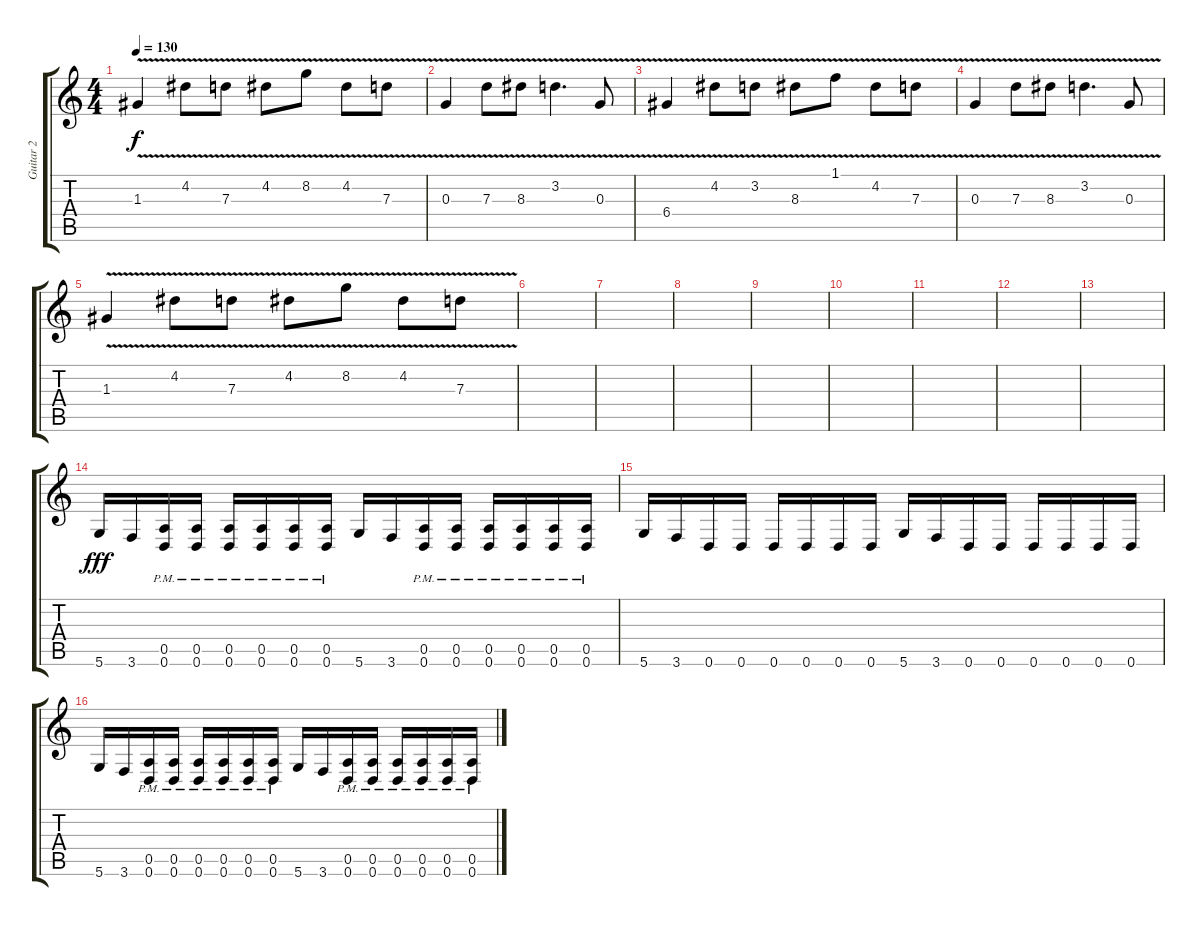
\track ("Guitar 2" "Guitar 2") {instrument overdrivenguitar}
\staff {score tabs}
\tuning (E4 B3 G3 D3 A2 D2) {hide}
\ts (4 4)
\tempo 130
\clef g2
\ks c
1.3{v}.4{dy f} 4.2{v}.8 7.3{v}.8 4.2{v}.8 8.2{v}.8 4.2{v}.8 7.3{v}.8 |
0.3{v}.4 7.3{v}.8 8.3{v}.8 3.2{v}.4{d} 0.3{v}.8 |
6.4{v}.4 4.2{v}.8 3.2{v}.8 8.3{v}.8 1.1{v}.8 4.2{v}.8 7.3{v}.8 |
0.3{v}.4 7.3{v}.8 8.3{v}.8 3.2{v}.4{d} 0.3{v}.8 |
1.3{v}.4 4.2{v}.8 7.3{v}.8 4.2{v}.8 8.2{v}.8 4.2{v}.8 7.3{v}.8 |
|
|
|
|
|
|
|
|
5.6.16{dy fff} 3.6.16 (0.5{pm} 0.6{pm}).16 (0.5{pm} 0.6{pm}).16 (0.5{pm} 0.6{pm}).16 (0.5{pm} 0.6{pm}).16 (0.5{pm} 0.6{pm}).16 (0.5{pm} 0.6{pm}).16 5.6.16 3.6.16 (0.5{pm} 0.6{pm}).16 (0.5{pm} 0.6{pm}).16 (0.5{pm} 0.6{pm}).16 (0.5{pm} 0.6{pm}).16 (0.5{pm} 0.6{pm}).16 (0.5{pm} 0.6{pm}).16 |
5.6.16 3.6.16 0.6.16 0.6.16 0.6.16 0.6.16 0.6.16 0.6.16 5.6.16 3.6.16 0.6.16 0.6.16 0.6.16 0.6.16 0.6.16 0.6.16 |
5.6.16 3.6.16 (0.5{pm} 0.6{pm}).16 (0.5{pm} 0.6{pm}).16 (0.5{pm} 0.6{pm}).16 (0.5{pm} 0.6{pm}).16 (0.5{pm} 0.6{pm}).16 (0.5{pm} 0.6{pm}).16 5.6.16 3.6.16 (0.5{pm} 0.6{pm}).16 (0.5{pm} 0.6{pm}).16 (0.5{pm} 0.6{pm}).16 (0.5{pm} 0.6{pm}).16 (0.5{pm} 0.6{pm}).16 (0.5{pm} 0.6{pm}).16
